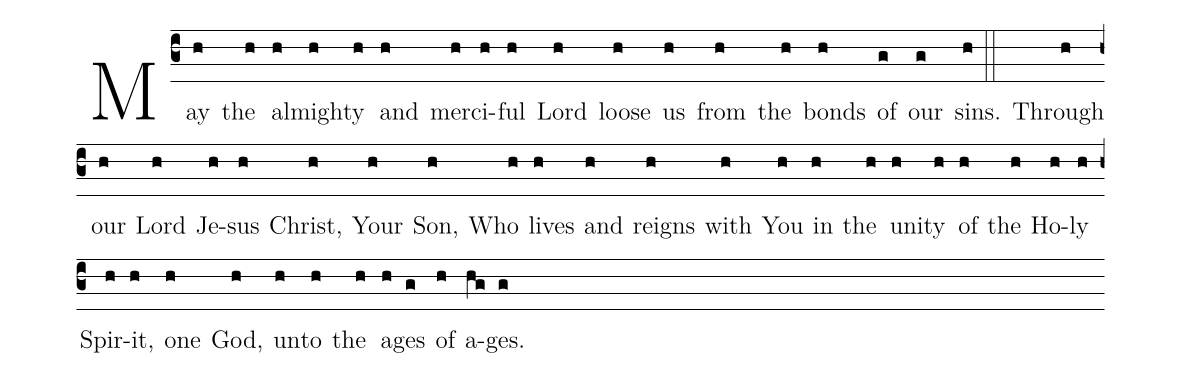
%%
(c3) May(h) the(h) al(h)migh(h)ty(h) and(h) mer(h)ci(h)ful(h) Lord(h) loose(h) us(h) from(h) the(h) bonds(h) of(g) our(g) sins.(h::) Through(h) our(h) Lord(h) Je(h)sus(h) Christ,(h) Your(h) Son,(h) Who(h) lives(h) and(h) reigns(h) with(h) You(h) in(h) the(h) uni(h)ty(h) of(h) the(h) Ho(h)ly(h) Spir(h)it,(h) one(h) God,(h) un(h)to(h) the(h) a(h)ges(g) of(h) a(hg)ges.(g)
